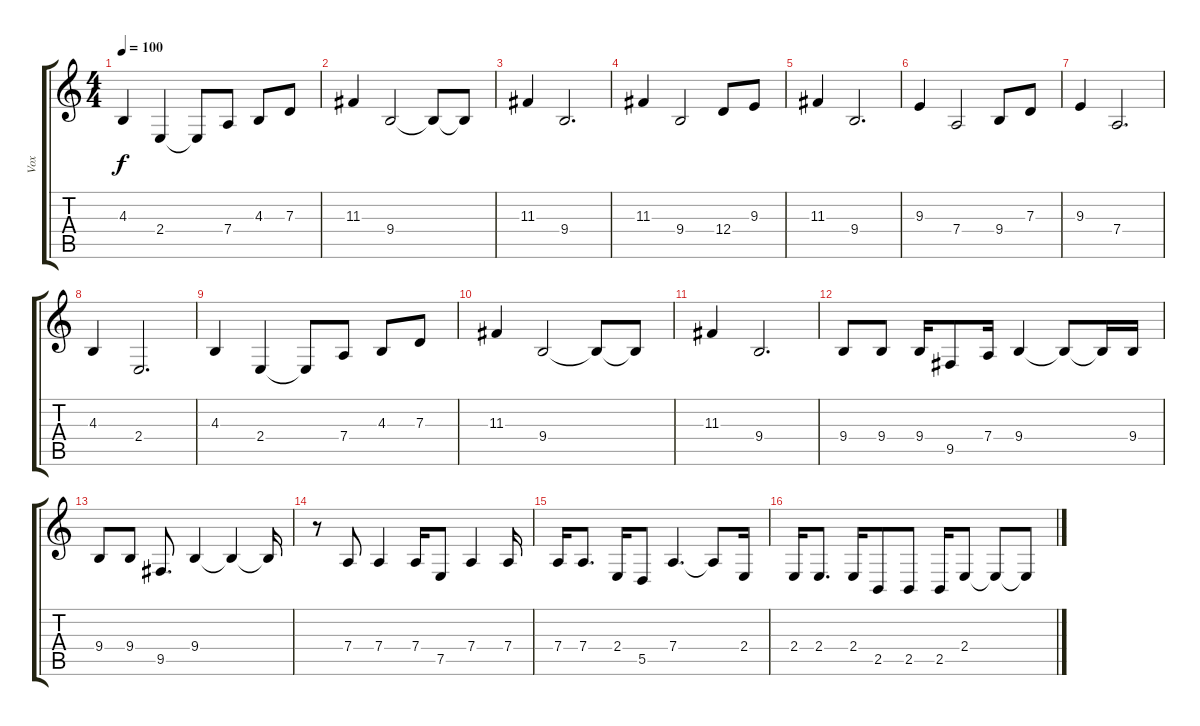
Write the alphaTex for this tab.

\track ("Vox" "Vox") {instrument cello}
\staff {score tabs}
\tuning (E4 B3 G3 D3 A2 E2) {hide}
\ts (4 4)
\tempo 100
\clef g2
\ks c
4.3.4{dy f} 2.4.4 2.4{t}.8 7.4.8 4.3.8 7.3.8 |
11.3.4 9.4.2 9.4{t}.8 9.4{t}.8 |
11.3.4 9.4.2{d} |
11.3.4 9.4.2 12.4.8 9.3.8 |
11.3.4 9.4.2{d} |
9.3.4 7.4.2 9.4.8 7.3.8 |
9.3.4 7.4.2{d} |
4.3.4 2.4.2{d} |
4.3.4 2.4.4 2.4{t}.8 7.4.8 4.3.8 7.3.8 |
11.3.4 9.4.2 9.4{t}.8 9.4{t}.8 |
11.3.4 9.4.2{d} |
9.4.8 9.4.8 9.4.16 9.5.8 7.4.16 9.4.4 9.4{t}.8 9.4{t}.16 9.4.16 |
9.4.8 9.4.8 9.5.8{d} 9.4.4 9.4{t}.4 9.4{t}.16 |
r.8 7.4.8 7.4.4 7.4.16 7.5.8 7.4.4 7.4.16 |
7.4.16 7.4.8{d} 2.4.16 5.5.8 7.4.4{d} 7.4{t}.8 2.4.16 |
2.4.16 2.4.8{d} 2.4.16 2.5.8 2.5.8 2.5.16 2.4.8 2.4{t}.8 2.4{t}.8
